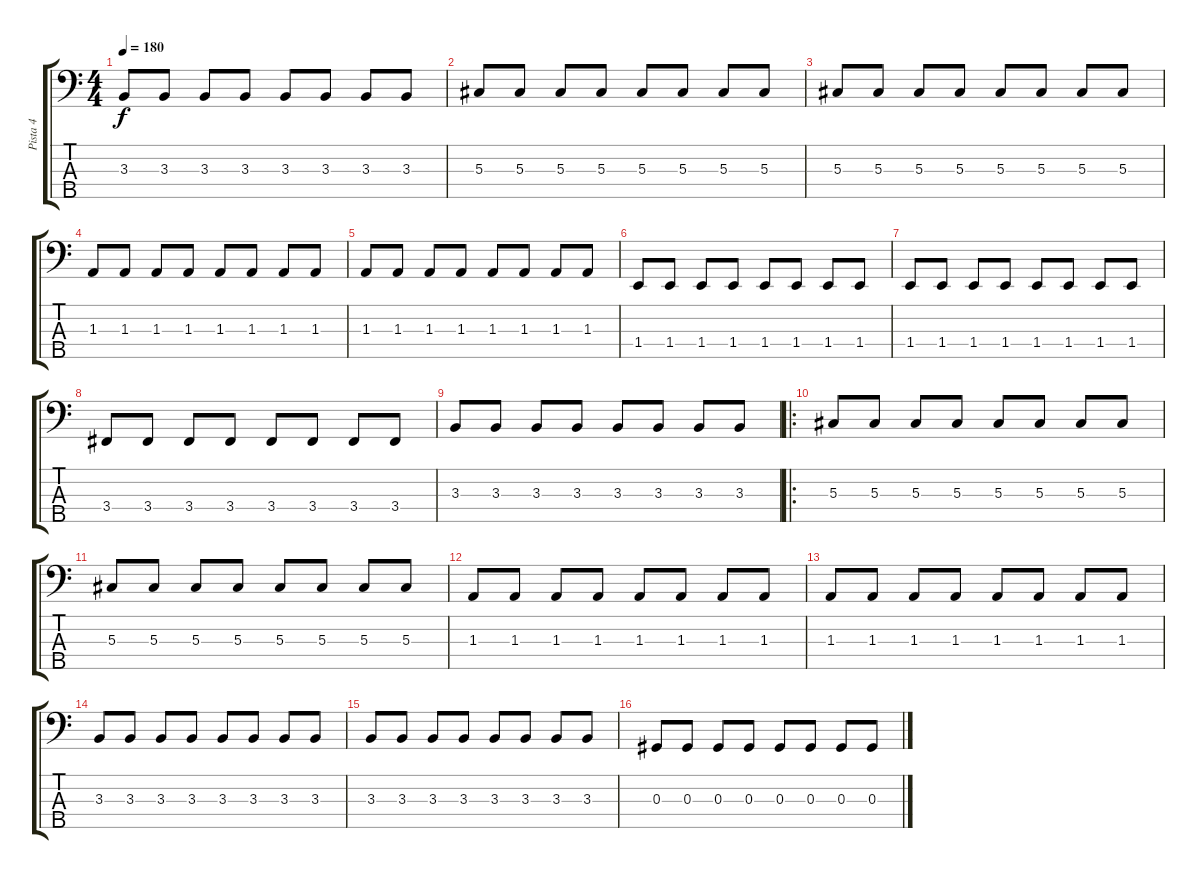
\track ("Pista 4" "Pista 4") {instrument electricbassfinger}
\staff {score tabs}
\tuning (Gb2 Db2 Ab1 Eb1 Bb0) {hide}
\ts (4 4)
\tempo 180
\clef f4
\ks c
3.3.8{dy f} 3.3.8 3.3.8 3.3.8 3.3.8 3.3.8 3.3.8 3.3.8 |
5.3.8 5.3.8 5.3.8 5.3.8 5.3.8 5.3.8 5.3.8 5.3.8 |
5.3.8 5.3.8 5.3.8 5.3.8 5.3.8 5.3.8 5.3.8 5.3.8 |
1.3.8 1.3.8 1.3.8 1.3.8 1.3.8 1.3.8 1.3.8 1.3.8 |
1.3.8 1.3.8 1.3.8 1.3.8 1.3.8 1.3.8 1.3.8 1.3.8 |
1.4.8 1.4.8 1.4.8 1.4.8 1.4.8 1.4.8 1.4.8 1.4.8 |
1.4.8 1.4.8 1.4.8 1.4.8 1.4.8 1.4.8 1.4.8 1.4.8 |
3.4.8 3.4.8 3.4.8 3.4.8 3.4.8 3.4.8 3.4.8 3.4.8 |
3.3.8 3.3.8 3.3.8 3.3.8 3.3.8 3.3.8 3.3.8 3.3.8 |
\ro
5.3.8 5.3.8 5.3.8 5.3.8 5.3.8 5.3.8 5.3.8 5.3.8 |
5.3.8 5.3.8 5.3.8 5.3.8 5.3.8 5.3.8 5.3.8 5.3.8 |
1.3.8 1.3.8 1.3.8 1.3.8 1.3.8 1.3.8 1.3.8 1.3.8 |
1.3.8 1.3.8 1.3.8 1.3.8 1.3.8 1.3.8 1.3.8 1.3.8 |
3.3.8 3.3.8 3.3.8 3.3.8 3.3.8 3.3.8 3.3.8 3.3.8 |
3.3.8 3.3.8 3.3.8 3.3.8 3.3.8 3.3.8 3.3.8 3.3.8 |
0.3.8 0.3.8 0.3.8 0.3.8 0.3.8 0.3.8 0.3.8 0.3.8
